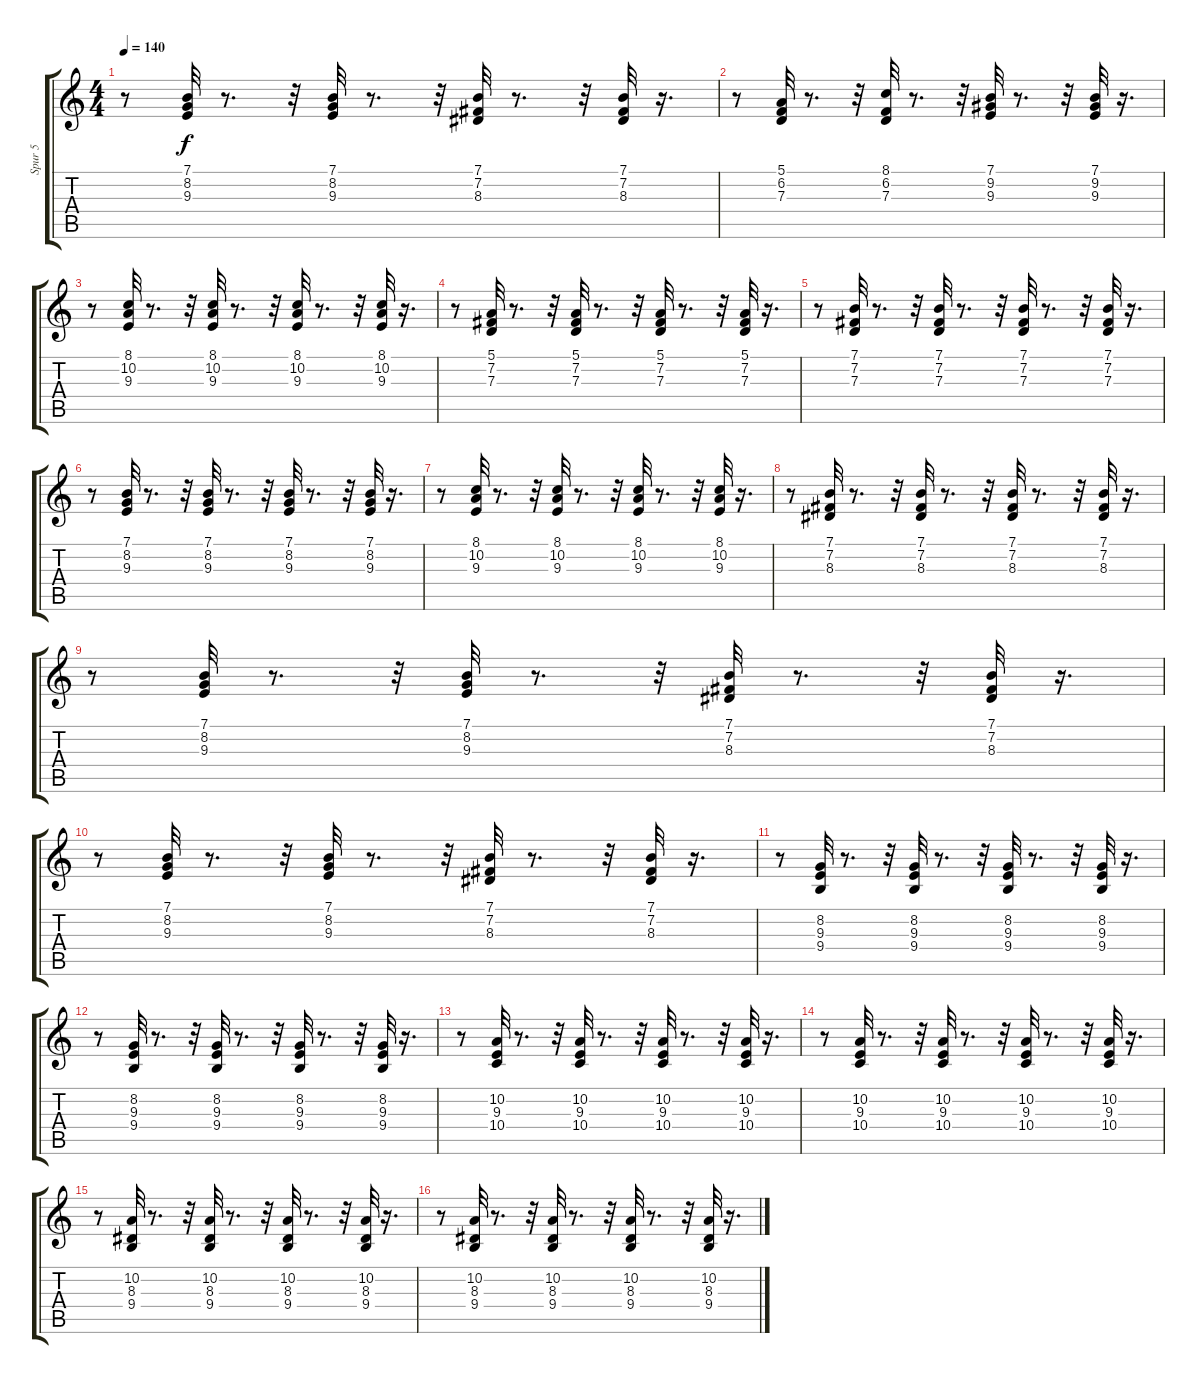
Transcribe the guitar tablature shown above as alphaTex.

\track ("Spur 5" "Spur 5") {instrument lead2sawtooth}
\staff {score tabs}
\tuning (E4 B3 G3 D3 A2 E2) {hide}
\ts (4 4)
\tempo 140
\clef g2
\ks c
r.8{dy f} (7.1 8.2 9.3).32 r.8{d} r.32 (7.1 8.2 9.3).32 r.8{d} r.32 (7.1 7.2 8.3).32 r.8{d} r.32 (7.1 7.2 8.3).32 r.16{d} |
r.8 (5.1 6.2 7.3).32 r.8{d} r.32 (8.1 6.2 7.3).32 r.8{d} r.32 (7.1 9.2 9.3).32 r.8{d} r.32 (7.1 9.2 9.3).32 r.16{d} |
r.8 (8.1 10.2 9.3).32 r.8{d} r.32 (8.1 10.2 9.3).32 r.8{d} r.32 (8.1 10.2 9.3).32 r.8{d} r.32 (8.1 10.2 9.3).32 r.16{d} |
r.8 (5.1 7.2 7.3).32 r.8{d} r.32 (5.1 7.2 7.3).32 r.8{d} r.32 (5.1 7.2 7.3).32 r.8{d} r.32 (5.1 7.2 7.3).32 r.16{d} |
r.8 (7.1 7.2 7.3).32 r.8{d} r.32 (7.1 7.2 7.3).32 r.8{d} r.32 (7.1 7.2 7.3).32 r.8{d} r.32 (7.1 7.2 7.3).32 r.16{d} |
r.8 (7.1 8.2 9.3).32 r.8{d} r.32 (7.1 8.2 9.3).32 r.8{d} r.32 (7.1 8.2 9.3).32 r.8{d} r.32 (7.1 8.2 9.3).32 r.16{d} |
r.8 (8.1 10.2 9.3).32 r.8{d} r.32 (8.1 10.2 9.3).32 r.8{d} r.32 (8.1 10.2 9.3).32 r.8{d} r.32 (8.1 10.2 9.3).32 r.16{d} |
r.8 (7.1 7.2 8.3).32 r.8{d} r.32 (7.1 7.2 8.3).32 r.8{d} r.32 (7.1 7.2 8.3).32 r.8{d} r.32 (7.1 7.2 8.3).32 r.16{d} |
r.8 (7.1 8.2 9.3).32 r.8{d} r.32 (7.1 8.2 9.3).32 r.8{d} r.32 (7.1 7.2 8.3).32 r.8{d} r.32 (7.1 7.2 8.3).32 r.16{d} |
r.8 (7.1 8.2 9.3).32 r.8{d} r.32 (7.1 8.2 9.3).32 r.8{d} r.32 (7.1 7.2 8.3).32 r.8{d} r.32 (7.1 7.2 8.3).32 r.16{d} |
r.8 (8.2 9.3 9.4).32 r.8{d} r.32 (8.2 9.3 9.4).32 r.8{d} r.32 (8.2 9.3 9.4).32 r.8{d} r.32 (8.2 9.3 9.4).32 r.16{d} |
r.8 (8.2 9.3 9.4).32 r.8{d} r.32 (8.2 9.3 9.4).32 r.8{d} r.32 (8.2 9.3 9.4).32 r.8{d} r.32 (8.2 9.3 9.4).32 r.16{d} |
r.8 (10.2 9.3 10.4).32 r.8{d} r.32 (10.2 9.3 10.4).32 r.8{d} r.32 (10.2 9.3 10.4).32 r.8{d} r.32 (10.2 9.3 10.4).32 r.16{d} |
r.8 (10.2 9.3 10.4).32 r.8{d} r.32 (10.2 9.3 10.4).32 r.8{d} r.32 (10.2 9.3 10.4).32 r.8{d} r.32 (10.2 9.3 10.4).32 r.16{d} |
r.8 (10.2 8.3 9.4).32 r.8{d} r.32 (10.2 8.3 9.4).32 r.8{d} r.32 (10.2 8.3 9.4).32 r.8{d} r.32 (10.2 8.3 9.4).32 r.16{d} |
r.8 (10.2 8.3 9.4).32 r.8{d} r.32 (10.2 8.3 9.4).32 r.8{d} r.32 (10.2 8.3 9.4).32 r.8{d} r.32 (10.2 8.3 9.4).32 r.16{d}
